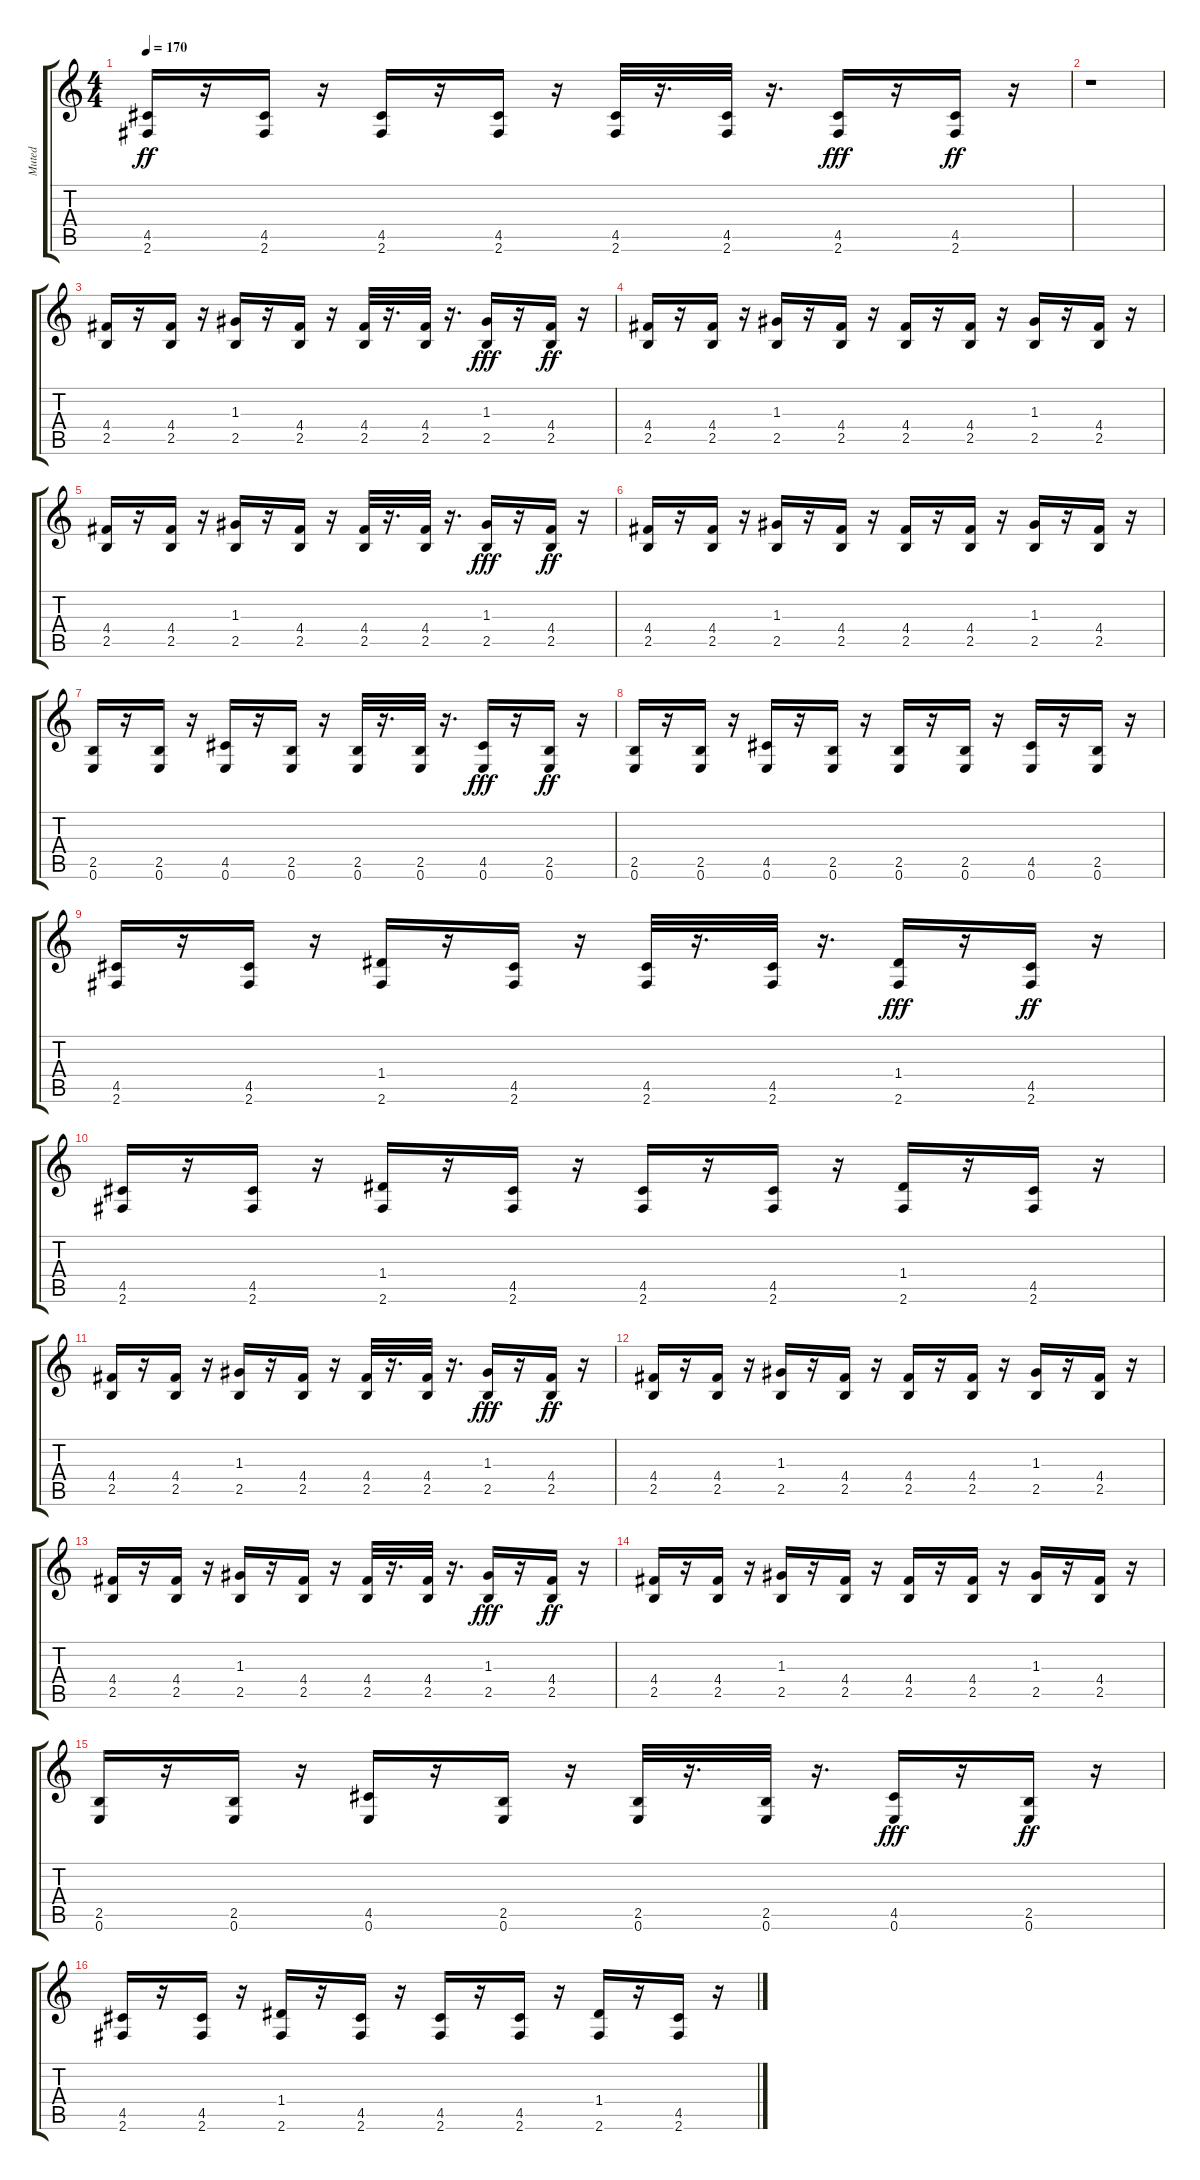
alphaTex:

\track ("Muted" "Muted") {instrument electricguitarmuted}
\staff {score tabs}
\tuning (E4 B3 G3 D3 A2 E2) {hide}
\ts (4 4)
\tempo 170
\clef g2
\ks c
(4.5 2.6).16{dy ff} r.16 (4.5 2.6).16 r.16 (4.5 2.6).16 r.16 (4.5 2.6).16 r.16 (4.5 2.6).32 r.16{d} (4.5 2.6).32 r.16{d} (4.5 2.6).16{dy fff} r.16 (4.5 2.6).16{dy ff} r.16 |
r.1 |
(4.4 2.5).16 r.16 (4.4 2.5).16 r.16 (1.3 2.5).16 r.16 (4.4 2.5).16 r.16 (4.4 2.5).32 r.16{d} (4.4 2.5).32 r.16{d} (1.3 2.5).16{dy fff} r.16 (4.4 2.5).16{dy ff} r.16 |
(4.4 2.5).16 r.16 (4.4 2.5).16 r.16 (1.3 2.5).16 r.16 (4.4 2.5).16 r.16 (4.4 2.5).16 r.16 (4.4 2.5).16 r.16 (1.3 2.5).16 r.16 (4.4 2.5).16 r.16 |
(4.4 2.5).16 r.16 (4.4 2.5).16 r.16 (1.3 2.5).16 r.16 (4.4 2.5).16 r.16 (4.4 2.5).32 r.16{d} (4.4 2.5).32 r.16{d} (1.3 2.5).16{dy fff} r.16 (4.4 2.5).16{dy ff} r.16 |
(4.4 2.5).16 r.16 (4.4 2.5).16 r.16 (1.3 2.5).16 r.16 (4.4 2.5).16 r.16 (4.4 2.5).16 r.16 (4.4 2.5).16 r.16 (1.3 2.5).16 r.16 (4.4 2.5).16 r.16 |
(2.5 0.6).16 r.16 (2.5 0.6).16 r.16 (4.5 0.6).16 r.16 (2.5 0.6).16 r.16 (2.5 0.6).32 r.16{d} (2.5 0.6).32 r.16{d} (4.5 0.6).16{dy fff} r.16 (2.5 0.6).16{dy ff} r.16 |
(2.5 0.6).16 r.16 (2.5 0.6).16 r.16 (4.5 0.6).16 r.16 (2.5 0.6).16 r.16 (2.5 0.6).16 r.16 (2.5 0.6).16 r.16 (4.5 0.6).16 r.16 (2.5 0.6).16 r.16 |
(4.5 2.6).16 r.16 (4.5 2.6).16 r.16 (1.4 2.6).16 r.16 (4.5 2.6).16 r.16 (4.5 2.6).32 r.16{d} (4.5 2.6).32 r.16{d} (1.4 2.6).16{dy fff} r.16 (4.5 2.6).16{dy ff} r.16 |
(4.5 2.6).16 r.16 (4.5 2.6).16 r.16 (1.4 2.6).16 r.16 (4.5 2.6).16 r.16 (4.5 2.6).16 r.16 (4.5 2.6).16 r.16 (1.4 2.6).16 r.16 (4.5 2.6).16 r.16 |
(4.4 2.5).16 r.16 (4.4 2.5).16 r.16 (1.3 2.5).16 r.16 (4.4 2.5).16 r.16 (4.4 2.5).32 r.16{d} (4.4 2.5).32 r.16{d} (1.3 2.5).16{dy fff} r.16 (4.4 2.5).16{dy ff} r.16 |
(4.4 2.5).16 r.16 (4.4 2.5).16 r.16 (1.3 2.5).16 r.16 (4.4 2.5).16 r.16 (4.4 2.5).16 r.16 (4.4 2.5).16 r.16 (1.3 2.5).16 r.16 (4.4 2.5).16 r.16 |
(4.4 2.5).16 r.16 (4.4 2.5).16 r.16 (1.3 2.5).16 r.16 (4.4 2.5).16 r.16 (4.4 2.5).32 r.16{d} (4.4 2.5).32 r.16{d} (1.3 2.5).16{dy fff} r.16 (4.4 2.5).16{dy ff} r.16 |
(4.4 2.5).16 r.16 (4.4 2.5).16 r.16 (1.3 2.5).16 r.16 (4.4 2.5).16 r.16 (4.4 2.5).16 r.16 (4.4 2.5).16 r.16 (1.3 2.5).16 r.16 (4.4 2.5).16 r.16 |
(2.5 0.6).16 r.16 (2.5 0.6).16 r.16 (4.5 0.6).16 r.16 (2.5 0.6).16 r.16 (2.5 0.6).32 r.16{d} (2.5 0.6).32 r.16{d} (4.5 0.6).16{dy fff} r.16 (2.5 0.6).16{dy ff} r.16 |
(4.5 2.6).16 r.16 (4.5 2.6).16 r.16 (1.4 2.6).16 r.16 (4.5 2.6).16 r.16 (4.5 2.6).16 r.16 (4.5 2.6).16 r.16 (1.4 2.6).16 r.16 (4.5 2.6).16 r.16
